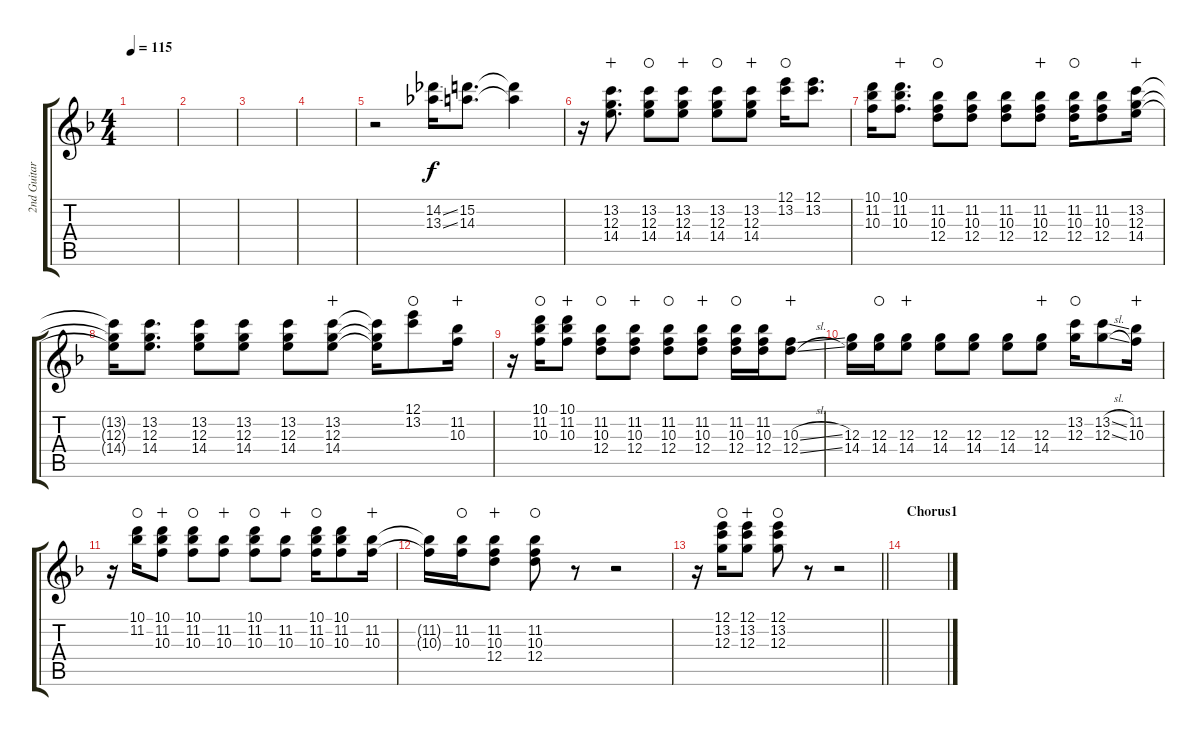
\track ("2nd Guitar" "2nd Guitar") {instrument electricguitarjazz}
\staff {score tabs}
\tuning (E4 B3 G3 D3 A2 E2) {hide}
\ts (4 4)
\tempo 115
\clef g2
\ks f
|
|
|
|
r.2 (14.2{ss} 13.3{ss}).16 (15.2 14.3).8{d} (15.2{t} 14.3{t}).4 |
r.16 (13.2 12.3 14.4).8{d wahc} (13.2 12.3 14.4).8{waho} (13.2 12.3 14.4).8{wahc} (13.2 12.3 14.4).8{waho} (13.2 12.3 14.4).8{wahc} (12.1 13.2).16{waho} (12.1 13.2).8{d} |
(10.1 11.2 10.3).16 (10.1 11.2 10.3).8{d wahc} (11.2 10.3 12.4).8{waho} (11.2 10.3 12.4).8 (11.2 10.3 12.4).8 (11.2 10.3 12.4).8{wahc} (11.2 10.3 12.4).16{waho} (11.2 10.3 12.4).8 (13.2 12.3 14.4).16{wahc} |
(13.2{t} 12.3{t} 14.4{t}).16 (13.2 12.3 14.4).8{d} (13.2 12.3 14.4).8 (13.2 12.3 14.4).8 (13.2 12.3 14.4).8 (13.2 12.3 14.4).8{wahc} (13.2{t} 12.3{t} 14.4{t}).16 (12.1 13.2).8{waho} (11.2 10.3).16{wahc} |
r.16 (10.1 11.2 10.3).16{waho} (10.1 11.2 10.3).8{wahc} (11.2 10.3 12.4).8{waho} (11.2 10.3 12.4).8{wahc} (11.2 10.3 12.4).8{waho} (11.2 10.3 12.4).8{wahc} (11.2 10.3 12.4).16{waho} (11.2 10.3 12.4).16 (10.3{sl} 12.4{sl}).8{wahc} |
(12.3 14.4).16 (12.3 14.4).16{waho} (12.3 14.4).8{wahc} (12.3 14.4).8 (12.3 14.4).8 (12.3 14.4).8 (12.3 14.4).8{wahc} (13.2 12.3).16{waho} (13.2{sl} 12.3{sl}).8 (11.2 10.3).16{wahc} |
r.16 (10.1 11.2).16{waho} (10.1 11.2 10.3).8{wahc} (10.1 11.2 10.3).8{waho} (11.2 10.3).8{wahc} (10.1 11.2 10.3).8{waho} (11.2 10.3).8{wahc} (10.1 11.2 10.3).16{waho} (10.1 11.2 10.3).8 (11.2 10.3).16{wahc} |
(11.2{t} 10.3{t}).16 (11.2 10.3).16{waho} (11.2 10.3 12.4).8{wahc} (11.2 10.3 12.4).8{waho} r.8 r.2 |
\barLineRight lightlight
r.16 (12.1 13.2 12.3).16{waho} (12.1 13.2 12.3).8{wahc} (12.1 13.2 12.3).8{waho} r.8 r.2 |
\section ("" "Chorus1")
